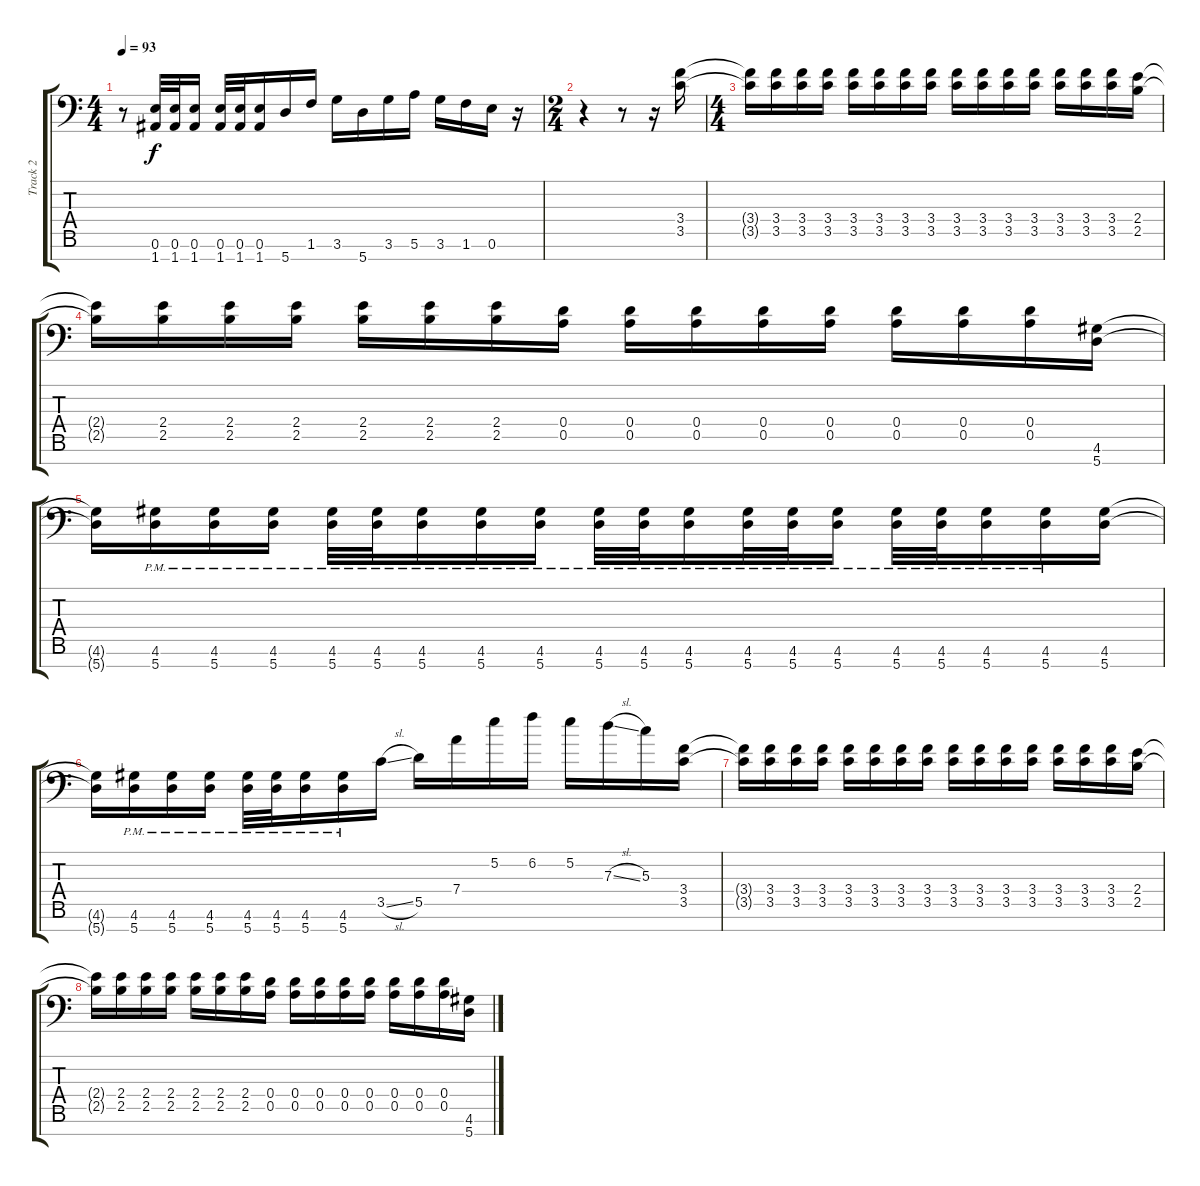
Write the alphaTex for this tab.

\track ("Track 2" "Track 2") {instrument distortionguitar}
\staff {score tabs}
\tuning (E4 B3 G3 D3 A2 E2 A1) {hide}
\ts (4 4)
\tempo 93
\clef f4
\ks c
r.8{dy f} (0.6 1.7).32 (0.6 1.7).32 (0.6 1.7).16 (0.6 1.7).32 (0.6 1.7).32 (0.6 1.7).16 5.7.16 1.6.16 3.6.16 5.7.16 3.6.16 5.6.16 3.6.16 1.6.16 0.6.16 r.16 |
\ts (2 4)
r.4 r.8 r.16 (3.4 3.5).16 |
\ts (4 4)
(3.4{t} 3.5{t}).16 (3.4 3.5).16 (3.4 3.5).16 (3.4 3.5).16 (3.4 3.5).16 (3.4 3.5).16 (3.4 3.5).16 (3.4 3.5).16 (3.4 3.5).16 (3.4 3.5).16 (3.4 3.5).16 (3.4 3.5).16 (3.4 3.5).16 (3.4 3.5).16 (3.4 3.5).16 (2.4 2.5).16 |
(2.4{t} 2.5{t}).16 (2.4 2.5).16 (2.4 2.5).16 (2.4 2.5).16 (2.4 2.5).16 (2.4 2.5).16 (2.4 2.5).16 (0.4 0.5).16 (0.4 0.5).16 (0.4 0.5).16 (0.4 0.5).16 (0.4 0.5).16 (0.4 0.5).16 (0.4 0.5).16 (0.4 0.5).16 (4.6 5.7).16 |
(4.6{t} 5.7{t}).16 (4.6{pm} 5.7{pm}).16 (4.6{pm} 5.7{pm}).16 (4.6{pm} 5.7{pm}).16 (4.6{pm} 5.7{pm}).32 (4.6{pm} 5.7{pm}).32 (4.6{pm} 5.7{pm}).16 (4.6{pm} 5.7{pm}).16 (4.6{pm} 5.7{pm}).16 (4.6{pm} 5.7{pm}).32 (4.6{pm} 5.7{pm}).32 (4.6{pm} 5.7{pm}).16 (4.6{pm} 5.7{pm}).32 (4.6{pm} 5.7{pm}).32 (4.6{pm} 5.7{pm}).16 (4.6{pm} 5.7{pm}).32 (4.6{pm} 5.7{pm}).32 (4.6{pm} 5.7{pm}).16 (4.6{pm} 5.7{pm}).16 (4.6 5.7).16 |
(4.6{t} 5.7{t}).16 (4.6{pm} 5.7{pm}).16 (4.6{pm} 5.7{pm}).16 (4.6{pm} 5.7{pm}).16 (4.6{pm} 5.7{pm}).32 (4.6{pm} 5.7{pm}).32 (4.6{pm} 5.7{pm}).16 (4.6{pm} 5.7{pm}).16 3.5{sl}.16 5.5.16 7.4.16 5.2.16 6.2.16 5.2.16 7.3{sl}.16 5.3.16 (3.4 3.5).16 |
(3.4{t} 3.5{t}).16 (3.4 3.5).16 (3.4 3.5).16 (3.4 3.5).16 (3.4 3.5).16 (3.4 3.5).16 (3.4 3.5).16 (3.4 3.5).16 (3.4 3.5).16 (3.4 3.5).16 (3.4 3.5).16 (3.4 3.5).16 (3.4 3.5).16 (3.4 3.5).16 (3.4 3.5).16 (2.4 2.5).16 |
(2.4{t} 2.5{t}).16 (2.4 2.5).16 (2.4 2.5).16 (2.4 2.5).16 (2.4 2.5).16 (2.4 2.5).16 (2.4 2.5).16 (0.4 0.5).16 (0.4 0.5).16 (0.4 0.5).16 (0.4 0.5).16 (0.4 0.5).16 (0.4 0.5).16 (0.4 0.5).16 (0.4 0.5).16 (4.6 5.7).16
